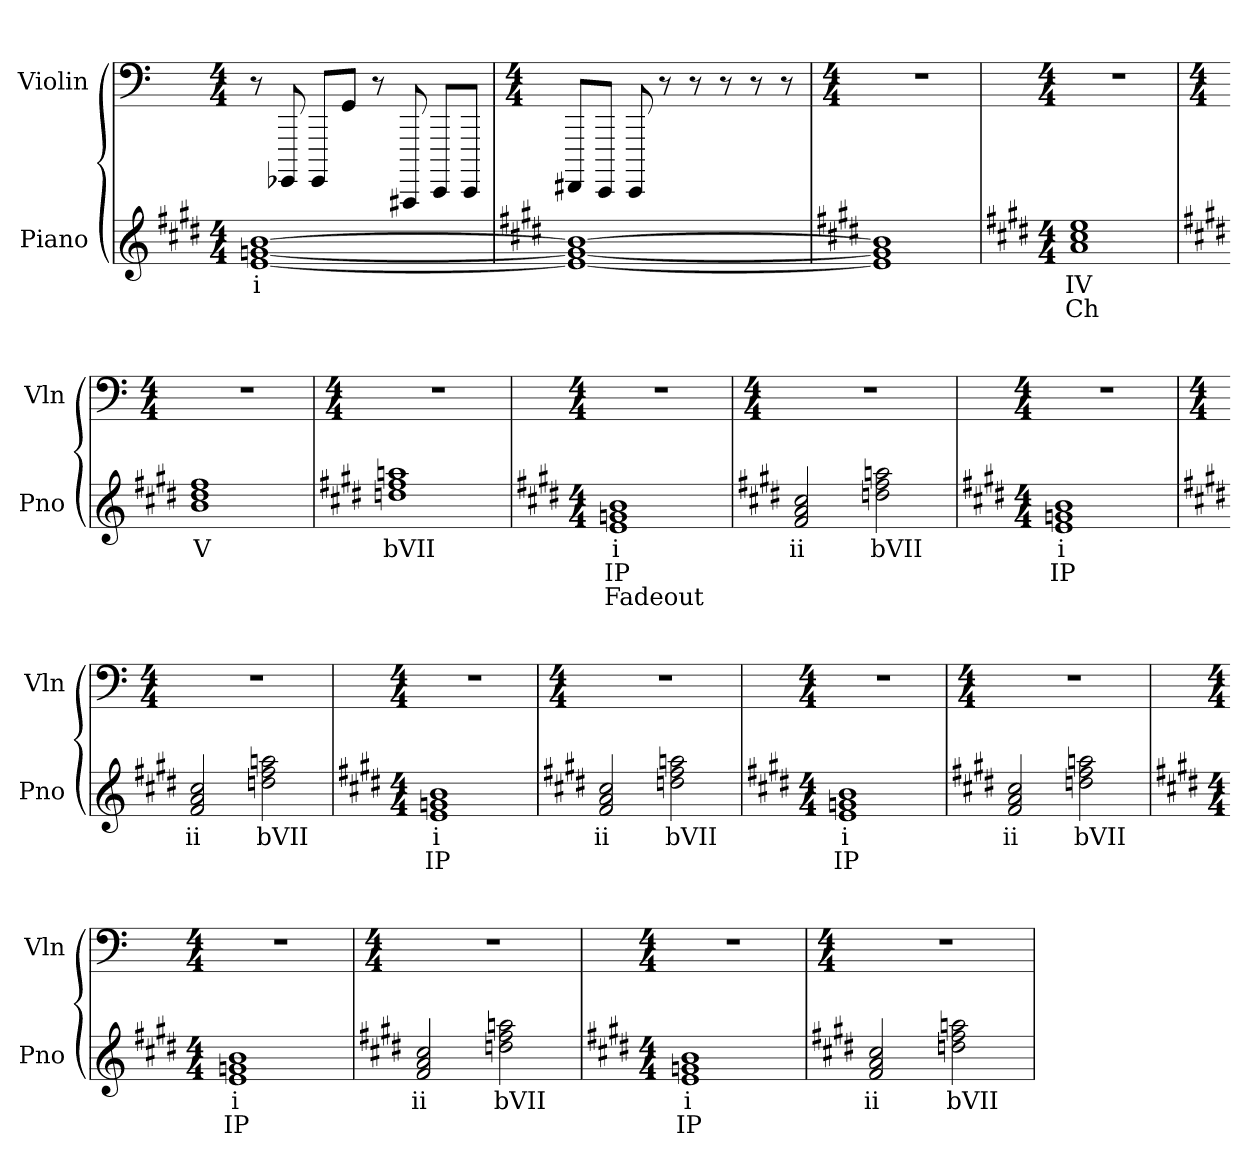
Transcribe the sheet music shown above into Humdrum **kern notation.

**kern	**text	**text	**text	**kern
*part2	*part2	*part2	*part2	*part1
*staff2	*staff2	*staff2	*staff2	*staff1
*I"Piano	*	*	*	*I"Violin
*I'Pno	*	*	*	*I'Vln
*k[f#c#g#d#]	*	*	*	*
*E:	*	*	*	*
*M4/4	*	*	*	*M4/4
=	=	=	=	=
[1e [1gn [1b	i	.	.	8r
.	.	.	.	8GGGG-X
.	.	.	.	8GGGG-L
.	.	.	.	8AAAAAJ
.	.	.	.	8r
.	.	.	.	8CCCC#X
.	.	.	.	8EEEEL
.	.	.	.	8EEEEJ
=	=	=	=	=
*k[f#c#g#d#]	*	*	*	*
*E:	*	*	*	*
*	*	*	*	*M4/4
1e_ 1gn_ 1b_	.	.	.	8FFFF#XL
.	.	.	.	8EEEEJ
.	.	.	.	8EEEE
.	.	.	.	8r
.	.	.	.	8r
.	.	.	.	8r
.	.	.	.	8r
.	.	.	.	8r
=	=	=	=	=
*k[f#c#g#d#]	*	*	*	*
*E:	*	*	*	*
*	*	*	*	*M4/4
1e] 1gn] 1b]	.	.	.	1r
=	=	=	=	=
*k[f#c#g#d#]	*	*	*	*
*E:	*	*	*	*
*M4/4	*	*	*	*M4/4
1a 1cc# 1ee	IV	Ch	.	1r
=	=	=	=	=
*k[f#c#g#d#]	*	*	*	*
*E:	*	*	*	*
*	*	*	*	*M4/4
1b 1dd# 1ff#	V	.	.	1r
=	=	=	=	=
*k[f#c#g#d#]	*	*	*	*
*E:	*	*	*	*
*	*	*	*	*M4/4
1ddn 1ff# 1aan	bVII	.	.	1r
=	=	=	=	=
*k[f#c#g#d#]	*	*	*	*
*E:	*	*	*	*
*M4/4	*	*	*	*M4/4
1e 1gn 1b	i	IP	Fadeout	1r
=	=	=	=	=
*k[f#c#g#d#]	*	*	*	*
*E:	*	*	*	*
*	*	*	*	*M4/4
2f# 2a 2cc#	ii	.	.	1r
2ddn 2ff# 2aan	bVII	.	.	.
=	=	=	=	=
*k[f#c#g#d#]	*	*	*	*
*E:	*	*	*	*
*M4/4	*	*	*	*M4/4
1e 1gn 1b	i	IP	.	1r
=	=	=	=	=
*k[f#c#g#d#]	*	*	*	*
*E:	*	*	*	*
*	*	*	*	*M4/4
2f# 2a 2cc#	ii	.	.	1r
2ddn 2ff# 2aan	bVII	.	.	.
=	=	=	=	=
*k[f#c#g#d#]	*	*	*	*
*E:	*	*	*	*
*M4/4	*	*	*	*M4/4
1e 1gn 1b	i	IP	.	1r
=	=	=	=	=
*k[f#c#g#d#]	*	*	*	*
*E:	*	*	*	*
*	*	*	*	*M4/4
2f# 2a 2cc#	ii	.	.	1r
2ddn 2ff# 2aan	bVII	.	.	.
=	=	=	=	=
*k[f#c#g#d#]	*	*	*	*
*E:	*	*	*	*
*M4/4	*	*	*	*M4/4
1e 1gn 1b	i	IP	.	1r
=	=	=	=	=
*k[f#c#g#d#]	*	*	*	*
*E:	*	*	*	*
*	*	*	*	*M4/4
2f# 2a 2cc#	ii	.	.	1r
2ddn 2ff# 2aan	bVII	.	.	.
=	=	=	=	=
*k[f#c#g#d#]	*	*	*	*
*E:	*	*	*	*
*M4/4	*	*	*	*M4/4
1e 1gn 1b	i	IP	.	1r
=	=	=	=	=
*k[f#c#g#d#]	*	*	*	*
*E:	*	*	*	*
*	*	*	*	*M4/4
2f# 2a 2cc#	ii	.	.	1r
2ddn 2ff# 2aan	bVII	.	.	.
=	=	=	=	=
*k[f#c#g#d#]	*	*	*	*
*E:	*	*	*	*
*M4/4	*	*	*	*M4/4
1e 1gn 1b	i	IP	.	1r
=	=	=	=	=
*k[f#c#g#d#]	*	*	*	*
*E:	*	*	*	*
*	*	*	*	*M4/4
2f# 2a 2cc#	ii	.	.	1r
2ddn 2ff# 2aan	bVII	.	.	.
=	=	=	=	=
*-	*-	*-	*-	*-
